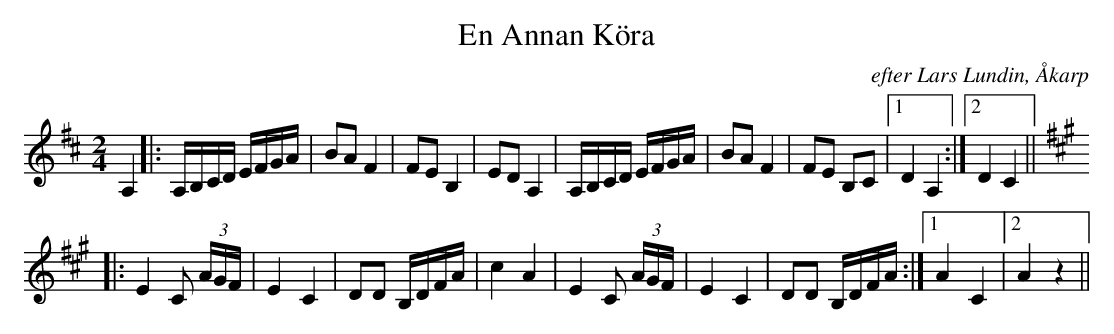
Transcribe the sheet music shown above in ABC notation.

X:1
T:En Annan Köra
O:efter Lars Lundin, Åkarp
M:2/4
L:1/8
K:D
A,2 |: A,/B,/C/D/ E/F/G/A/ | BA F2 | FE B,2 | ED A,2 | A,/B,/C/D/ E/F/G/A/ | BA F2 | FE B,C |1 D2 A,2 :|2 D2 C2 ||
K:A
|: E2 C (3A/G/F/ | E2 C2 | DD B,/D/F/A/ | c2 A2 | E2 C (3A/G/F/ | E2 C2 | DD B,/D/F/A/ :|1 A2 C2 |2 A2 z2 ||
